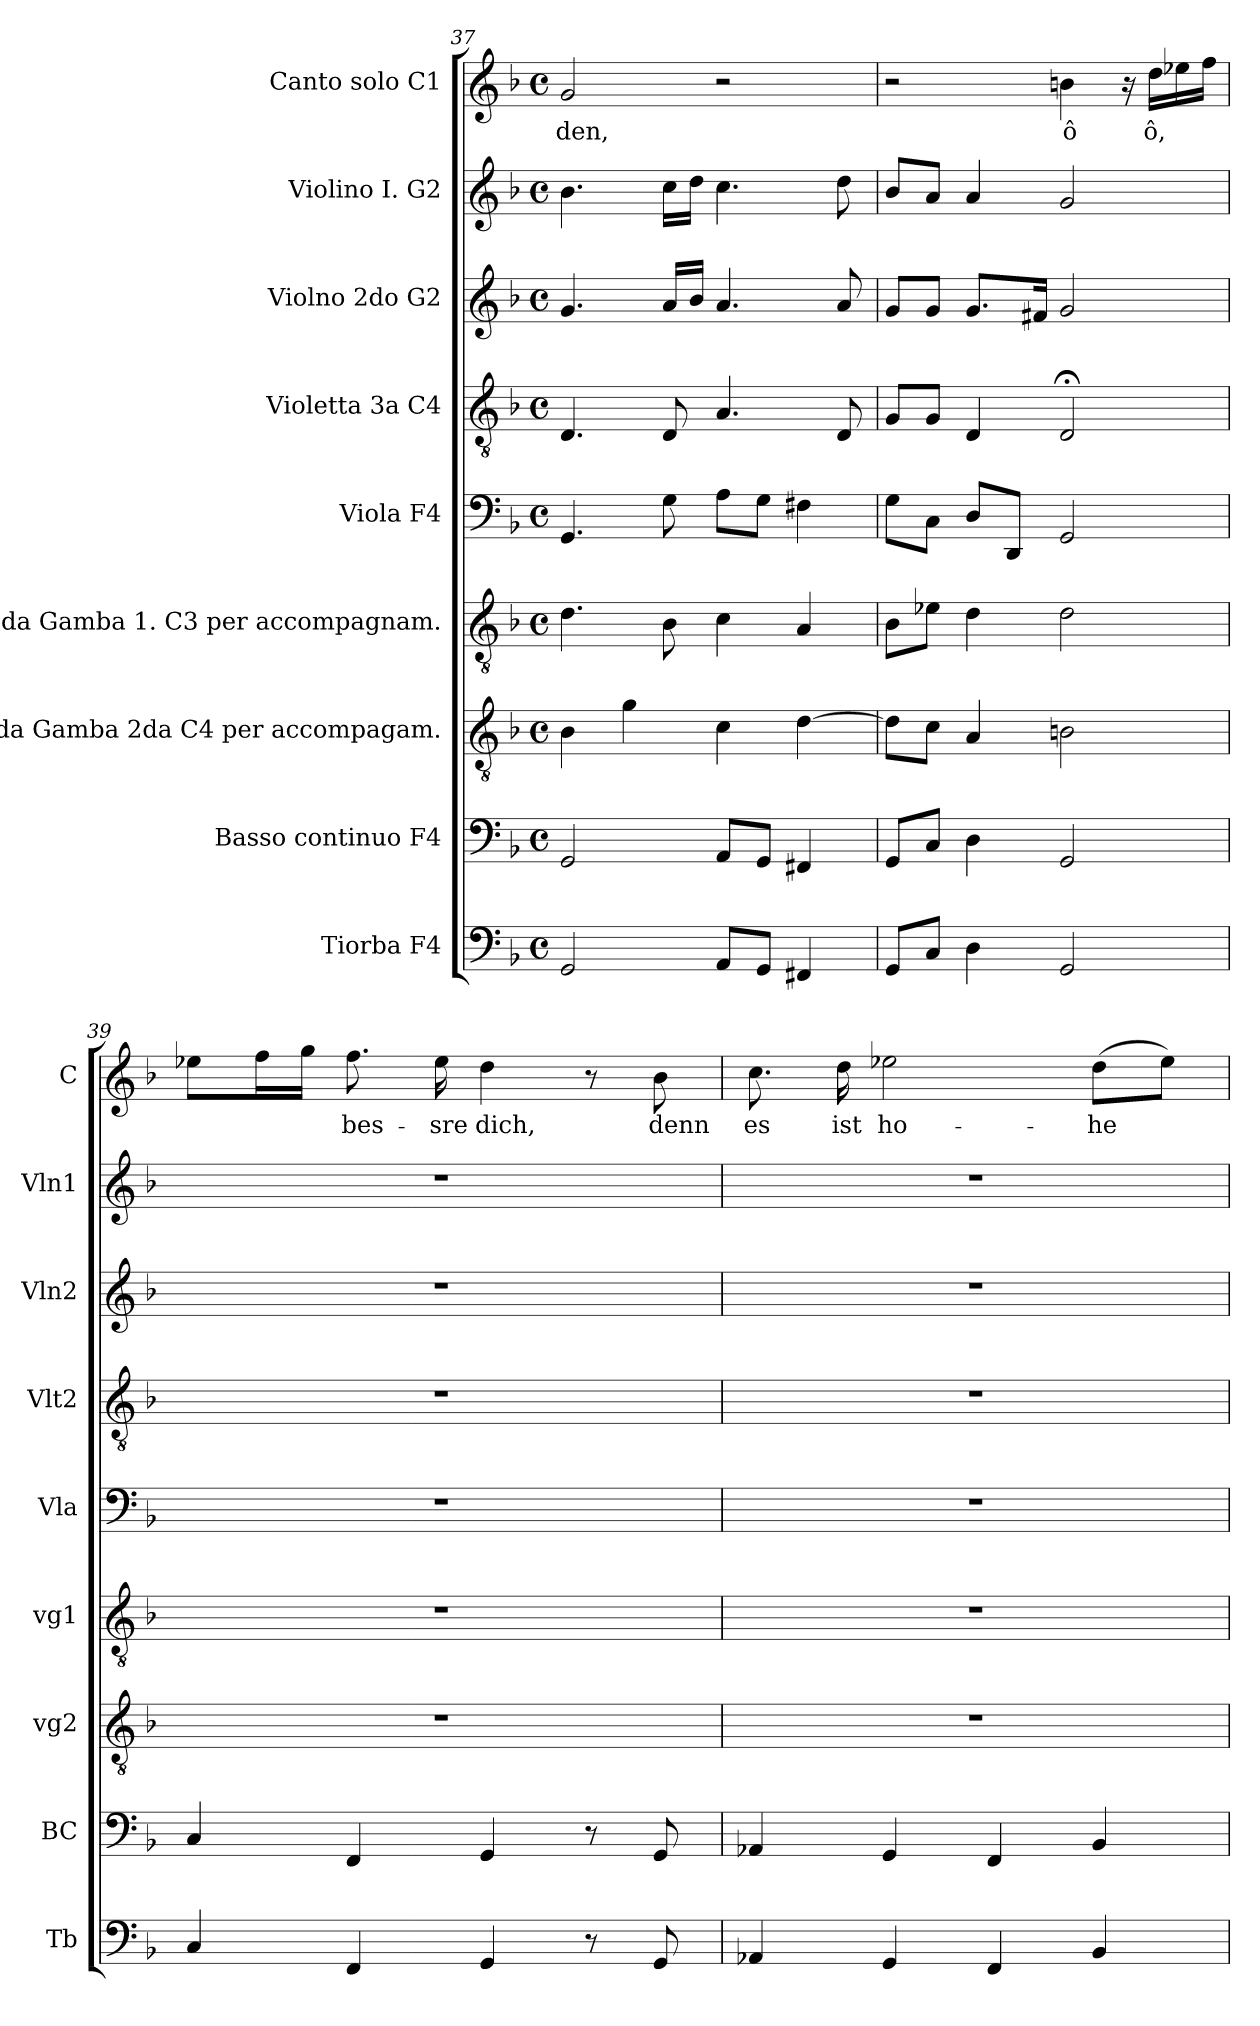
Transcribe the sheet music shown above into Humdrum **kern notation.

**kern	**kern	**kern	**kern	**kern	**kern	**kern	**kern	**kern	**text
*part9	*part8	*part7	*part6	*part5	*part4	*part3	*part2	*part1	*part1
*staff9	*staff8	*staff7	*staff6	*staff5	*staff4	*staff3	*staff2	*staff1	*staff1
*I"Tiorba F4	*I"Basso continuo F4	*I"Viola da Gamba 2da C4 per accompagam.	*I"Viola da Gamba 1. C3 per accompagnam.	*I"Viola F4	*I"Violetta 3a C4	*I"Violno 2do G2	*I"Violino I. G2	*I"Canto solo C1	*
*I'Tb	*I'BC	*I'vg2	*I'vg1	*I'Vla	*I'Vlt2	*I'Vln2	*I'Vln1	*I'C	*
*clefF4	*clefF4	*clefGv2	*clefGv2	*clefF4	*clefGv2	*clefG2	*clefG2	*clefG2	*
*k[b-]	*k[b-]	*k[b-]	*k[b-]	*k[b-]	*k[b-]	*k[b-]	*k[b-]	*k[b-]	*
*F:	*F:	*F:	*F:	*F:	*F:	*F:	*F:	*F:	*
*M4/4	*M4/4	*M4/4	*M4/4	*M4/4	*M4/4	*M4/4	*M4/4	*M4/4	*
*met(c)	*met(c)	*met(c)	*met(c)	*met(c)	*met(c)	*met(c)	*met(c)	*met(c)	*
=37	=37	=37	=37	=37	=37	=37	=37	=37	=37
!	!	!	!	!	!	!	!	!	!LO:LY:b
2GG/	2GG/	4B-\	4.d\	4.GG/	4.D/	4.g/	4.b-\	2g/	-den,
.	.	4g\	.	.	.	.	.	.	.
.	.	.	8B-\	8G\	8D/	16a/LL	16cc\LL	.	.
.	.	.	.	.	.	16b-/JJ	16dd\JJ	.	.
8AA/L	8AA/L	4c\	4c\	8A\L	4.A/	4.a/	4.cc\	2r	.
8GG/J	8GG/J	.	.	8G\J	.	.	.	.	.
4FF#X/	4FF#X/	[4d\	4A/	4F#X\	.	.	.	.	.
.	.	.	.	.	8D/	8a/	8dd\	.	.
=38	=38	=38	=38	=38	=38	=38	=38	=38	=38
8GG/L	8GG/L	8d\L]	8B-\L	8G\L	8G/L	8g/L	8b-/L	2r	.
8C/J	8C/J	8c\J	8e-X\J	8C\J	8G/J	8g/J	8a/J	.	.
4D\	4D\	4A/	4d\	8D/L	4D/	8.g/L	4a/	.	.
.	.	.	.	8DD/J	.	.	.	.	.
.	.	.	.	.	.	16f#X/Jk	.	.	.
!	!	!	!	!	!	!	!	!	!LO:LY:b
2GG/	2GG/	2Bn\	2d\	2GG/	2D;</	2g/	2g/	4bn\	ô
.	.	.	.	.	.	.	.	16r	.
!	!	!	!	!	!	!	!	!	!LO:LY:b
.	.	.	.	.	.	.	.	16dd\LL	ô,
.	.	.	.	.	.	.	.	16ee-X\	.
.	.	.	.	.	.	.	.	16ff\JJ	.
!!LO:LB:g=z
=39	=39	=39	=39	=39	=39	=39	=39	=39	=39
4C/	4C/	1r	1r	1r	1r	1r	1r	8ee-X\L	.
.	.	.	.	.	.	.	.	16ff\L	.
.	.	.	.	.	.	.	.	16gg\JJ	.
!	!	!	!	!	!	!	!	!	!LO:LY:b
4FF/	4FF/	.	.	.	.	.	.	8.ff\	bes-
!	!	!	!	!	!	!	!	!	!LO:LY:b
.	.	.	.	.	.	.	.	16ee-\	-sre
!	!	!	!	!	!	!	!	!	!LO:LY:b
4GG/	4GG/	.	.	.	.	.	.	4dd\	dich,
8r	8r	.	.	.	.	.	.	8r	.
!	!	!	!	!	!	!	!	!	!LO:LY:b
8GG/	8GG/	.	.	.	.	.	.	8b-\	denn
=40	=40	=40	=40	=40	=40	=40	=40	=40	=40
!	!	!	!	!	!	!	!	!	!LO:LY:b
4AA-X/	4AA-X/	1r	1r	1r	1r	1r	1r	8.cc\	es
!	!	!	!	!	!	!	!	!	!LO:LY:b
.	.	.	.	.	.	.	.	16dd\	ist
!	!	!	!	!	!	!	!	!	!LO:LY:b
4GG/	4GG/	.	.	.	.	.	.	2ee-X\	ho-
4FF/	4FF/	.	.	.	.	.	.	.	.
!	!	!	!	!	!	!	!	!	!LO:LY:b
4BB-/	4BB-/	.	.	.	.	.	.	(>8dd\L	-he
.	.	.	.	.	.	.	.	8ee-\J)	.
=	=	=	=	=	=	=	=	=	=
*-	*-	*-	*-	*-	*-	*-	*-	*-	*-
